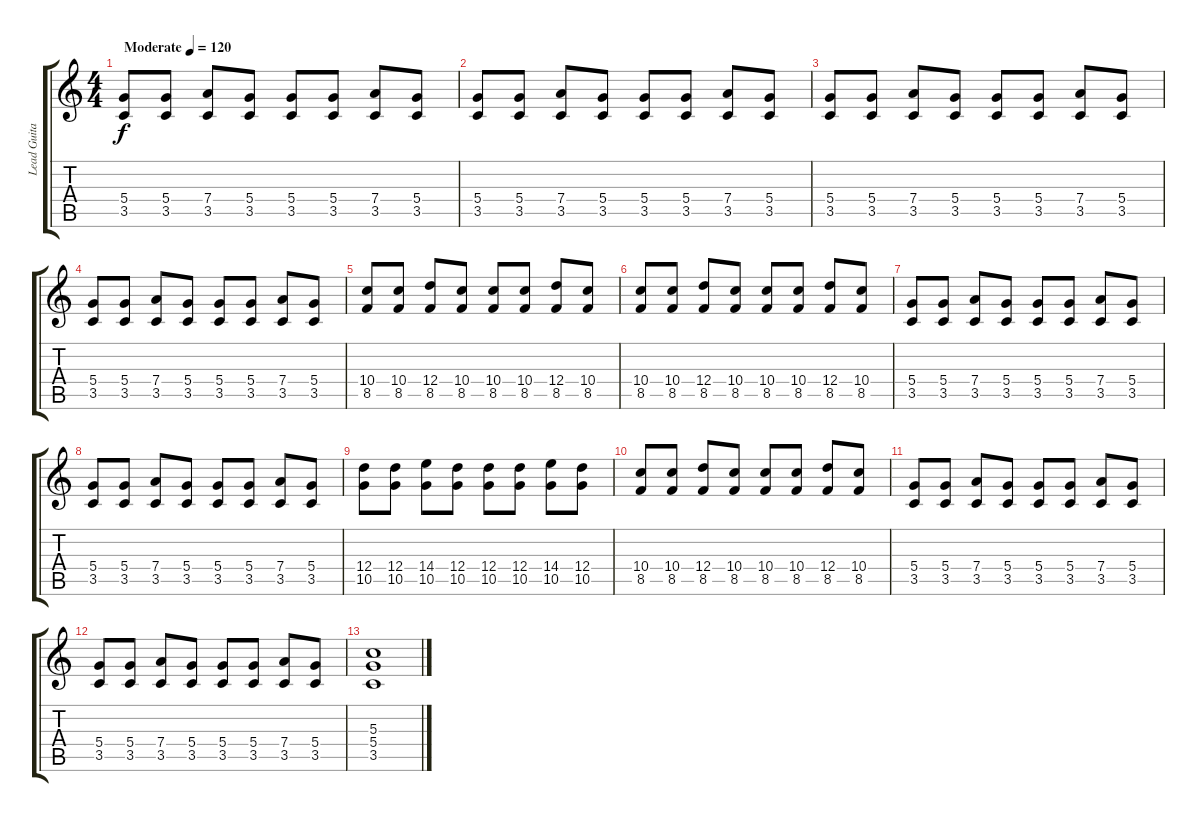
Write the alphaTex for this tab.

\track ("Lead Guitar" "Lead Guita") {instrument electricguitarjazz}
\staff {score tabs}
\tuning (E4 B3 G3 D3 A2 E2) {hide}
\ts (4 4)
\tempo (120 "Moderate")
\clef g2
\ks c
(5.4 3.5).8{dy f instrument electricguitarjazz} (5.4 3.5).8 (7.4 3.5).8 (5.4 3.5).8 (5.4 3.5).8 (5.4 3.5).8 (7.4 3.5).8 (5.4 3.5).8 |
(5.4 3.5).8 (5.4 3.5).8 (7.4 3.5).8 (5.4 3.5).8 (5.4 3.5).8 (5.4 3.5).8 (7.4 3.5).8 (5.4 3.5).8 |
(5.4 3.5).8 (5.4 3.5).8 (7.4 3.5).8 (5.4 3.5).8 (5.4 3.5).8 (5.4 3.5).8 (7.4 3.5).8 (5.4 3.5).8 |
(5.4 3.5).8 (5.4 3.5).8 (7.4 3.5).8 (5.4 3.5).8 (5.4 3.5).8 (5.4 3.5).8 (7.4 3.5).8 (5.4 3.5).8 |
(10.4 8.5).8 (10.4 8.5).8 (12.4 8.5).8 (10.4 8.5).8 (10.4 8.5).8 (10.4 8.5).8 (12.4 8.5).8 (10.4 8.5).8 |
(10.4 8.5).8 (10.4 8.5).8 (12.4 8.5).8 (10.4 8.5).8 (10.4 8.5).8 (10.4 8.5).8 (12.4 8.5).8 (10.4 8.5).8 |
(5.4 3.5).8 (5.4 3.5).8 (7.4 3.5).8 (5.4 3.5).8 (5.4 3.5).8 (5.4 3.5).8 (7.4 3.5).8 (5.4 3.5).8 |
(5.4 3.5).8 (5.4 3.5).8 (7.4 3.5).8 (5.4 3.5).8 (5.4 3.5).8 (5.4 3.5).8 (7.4 3.5).8 (5.4 3.5).8 |
(12.4 10.5).8 (12.4 10.5).8 (14.4 10.5).8 (12.4 10.5).8 (12.4 10.5).8 (12.4 10.5).8 (14.4 10.5).8 (12.4 10.5).8 |
(10.4 8.5).8 (10.4 8.5).8 (12.4 8.5).8 (10.4 8.5).8 (10.4 8.5).8 (10.4 8.5).8 (12.4 8.5).8 (10.4 8.5).8 |
(5.4 3.5).8 (5.4 3.5).8 (7.4 3.5).8 (5.4 3.5).8 (5.4 3.5).8 (5.4 3.5).8 (7.4 3.5).8 (5.4 3.5).8 |
(5.4 3.5).8 (5.4 3.5).8 (7.4 3.5).8 (5.4 3.5).8 (5.4 3.5).8 (5.4 3.5).8 (7.4 3.5).8 (5.4 3.5).8 |
(5.3 5.4 3.5).1
